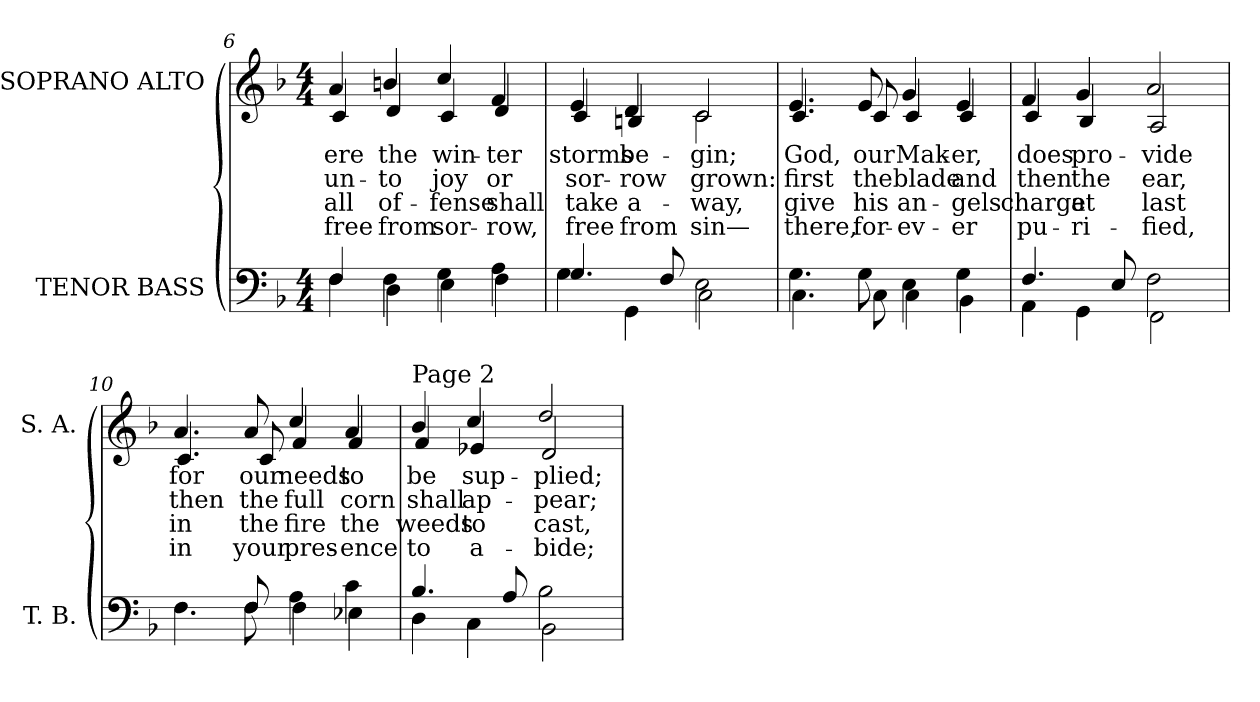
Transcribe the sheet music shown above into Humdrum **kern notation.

**kern	**kern	**text	**text	**text	**text
*part2	*part1	*part1	*part1	*part1	*part1
*staff2	*staff1	*staff1	*staff1	*staff1	*staff1
*I"TENOR BASS	*I"SOPRANO ALTO	*	*	*	*
*I'T. B.	*I'S. A.	*	*	*	*
*clefF4	*clefG2	*	*	*	*
*k[b-]	*k[b-]	*	*	*	*
*F:	*F:	*	*	*	*
*M4/4	*M4/4	*	*	*	*
=6	=6	=6	=6	=6	=6
*^	*	*	*	*	*
!	!	!	!LO:LY:b:color=#000000	!LO:LY:b:color=#000000	!LO:LY:b:color=#000000	!LO:LY:b:color=#000000
*	*	*^	*	*	*	*
4Fi/	4Fi\	4ai/	4ci/	ere	un-	all	free
!	!	!	!	!LO:LY:b:color=#000000	!LO:LY:b:color=#000000	!LO:LY:b:color=#000000	!LO:LY:b:color=#000000
4Fi\	4Di\	4bni/	4di/	the	-to	of-	from
!	!	!	!	!LO:LY:b:color=#000000	!LO:LY:b:color=#000000	!LO:LY:b:color=#000000	!LO:LY:b:color=#000000
4Gi\	4Ei\	4cci/	4ci/	win-	joy	-fense	sor-
!	!	!	!	!LO:LY:b:color=#000000	!LO:LY:b:color=#000000	!LO:LY:b:color=#000000	!LO:LY:b:color=#000000
4Ai\	4Fi\	4fi/	4di/	-ter	or	shall	-row,
=7	=7	=7	=7	=7	=7	=7	=7
!	!	!	!	!LO:LY:b:color=#000000	!LO:LY:b:color=#000000	!LO:LY:b:color=#000000	!LO:LY:b:color=#000000
4.Gi/	4Gi\	4ei/	4ci/	storms	sor-	take	free
!	!	!	!	!LO:LY:b:color=#000000	!LO:LY:b:color=#000000	!LO:LY:b:color=#000000	!LO:LY:b:color=#000000
.	4GGi\	4di/	4Bni/	be-	-row	a-	from
8Fi/	.	.	.	.	.	.	.
!	!	!	!	!LO:LY:b:color=#000000	!LO:LY:b:color=#000000	!LO:LY:b:color=#000000	!LO:LY:b:color=#000000
2Ei\	2Ci\	2ci/	2ci\	-gin;	grown:	-way,	sin—
!!LO:LB:g=z	!!
=8	=8	=8	=8	=8	=8	=8	=8
!	!	!	!	!LO:LY:b:color=#000000	!LO:LY:b:color=#000000	!LO:LY:b:color=#000000	!LO:LY:b:color=#000000
4.Gi\	4.Ci\	4.ei/	4.ci/	God,	first	give	there,
!	!	!	!	!LO:LY:b:color=#000000	!LO:LY:b:color=#000000	!LO:LY:b:color=#000000	!LO:LY:b:color=#000000
8Gi\	8Ci\	8ei/	8ci/	our	the	his	for-
!	!	!	!	!LO:LY:b:color=#000000	!LO:LY:b:color=#000000	!LO:LY:b:color=#000000	!LO:LY:b:color=#000000
4Ei\	4Ci\	4gi/	4ci/	Mak-	blade	an-	-ev-
!	!	!	!	!LO:LY:b:color=#000000	!LO:LY:b:color=#000000	!LO:LY:b:color=#000000	!LO:LY:b:color=#000000
4Gi\	4BB-i\	4ei/	4ci/	-er,	and	-gels	-er
=9	=9	=9	=9	=9	=9	=9	=9
!	!	!	!	!LO:LY:b:color=#000000	!LO:LY:b:color=#000000	!LO:LY:b:color=#000000	!LO:LY:b:color=#000000
4.Fi/	4AAi\	4fi/	4ci/	does	then	charge	pu-
!	!	!	!	!LO:LY:b:color=#000000	!LO:LY:b:color=#000000	!LO:LY:b:color=#000000	!LO:LY:b:color=#000000
.	4GGi\	4gi/	4B-i/	pro-	the	at	-ri-
8Ei/	.	.	.	.	.	.	.
!	!	!	!	!LO:LY:b:color=#000000	!LO:LY:b:color=#000000	!LO:LY:b:color=#000000	!LO:LY:b:color=#000000
2Fi\	2FFi\	2ai/	2Ai/	-vide	ear,	last	-fied,
=10	=10	=10	=10	=10	=10	=10	=10
!	!	!	!	!LO:LY:b:color=#000000	!LO:LY:b:color=#000000	!LO:LY:b:color=#000000	!LO:LY:b:color=#000000
4.Fi\	4.Fi\yy	4.ai/	4.ci/	for	then	in	in
!	!	!	!	!LO:LY:b:color=#000000	!LO:LY:b:color=#000000	!LO:LY:b:color=#000000	!LO:LY:b:color=#000000
8Fi/	8Fi\	8ai/	8ci/	our	the	the	your
!	!	!	!	!LO:LY:b:color=#000000	!LO:LY:b:color=#000000	!LO:LY:b:color=#000000	!LO:LY:b:color=#000000
4Ai\	4Fi\	4cci/	4fi/	needs	full	fire	pres-
!	!	!	!	!LO:LY:b:color=#000000	!LO:LY:b:color=#000000	!LO:LY:b:color=#000000	!LO:LY:b:color=#000000
4ci\	4E-Xi\	4ai/	4fi/	to	corn	the	-ence
!!LO:PB:g=z	!!
=11	=11	=11	=11	=11	=11	=11	=11
!	!	!LO:TX:a:t=Page 2	!	!	!	!	!
!	!	!	!	!LO:LY:b:color=#000000	!LO:LY:b:color=#000000	!LO:LY:b:color=#000000	!LO:LY:b:color=#000000
4.B-i/	4Di\	4b-i/	4fi/	be	shall	weeds	to
!	!	!	!	!LO:LY:b:color=#000000	!LO:LY:b:color=#000000	!LO:LY:b:color=#000000	!LO:LY:b:color=#000000
.	4Ci\	4cci/	4e-Xi/	sup-	ap-	to	a-
8Ai/	.	.	.	.	.	.	.
!	!	!	!	!LO:LY:b:color=#000000	!LO:LY:b:color=#000000	!LO:LY:b:color=#000000	!LO:LY:b:color=#000000
2B-i\	2BB-i\	2ddi/	2di/	-plied;	-pear;	cast,	-bide;
*v	*v	*	*	*	*	*	*
*	*v	*v	*	*	*	*
=	=	=	=	=	=
*-	*-	*-	*-	*-	*-
